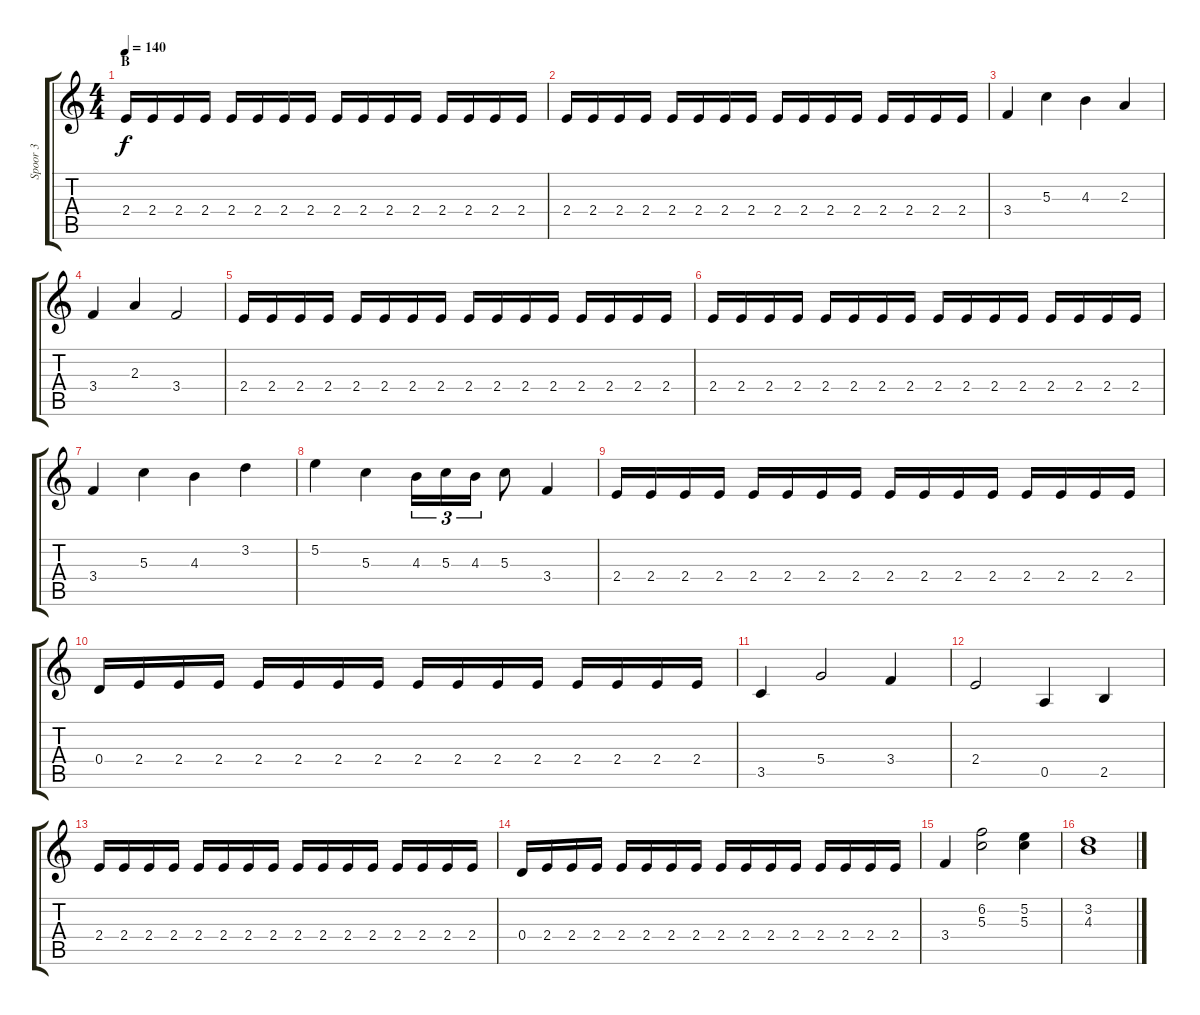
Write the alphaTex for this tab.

\track ("Spoor 3" "Spoor 3") {instrument electricguitarclean}
\staff {score tabs}
\tuning (E4 B3 G3 D3 A2 E2) {hide}
\ts (4 4)
\section ("" "B")
\tempo 140
\clef g2
\ks c
2.4.16{dy f volume 16} 2.4.16 2.4.16 2.4.16 2.4.16 2.4.16 2.4.16 2.4.16 2.4.16 2.4.16 2.4.16 2.4.16 2.4.16 2.4.16 2.4.16 2.4.16 |
2.4.16 2.4.16 2.4.16 2.4.16 2.4.16 2.4.16 2.4.16 2.4.16 2.4.16 2.4.16 2.4.16 2.4.16 2.4.16 2.4.16 2.4.16 2.4.16 |
3.4.4 5.3.4 4.3.4 2.3.4 |
3.4.4 2.3.4 3.4.2 |
2.4.16 2.4.16 2.4.16 2.4.16 2.4.16 2.4.16 2.4.16 2.4.16 2.4.16 2.4.16 2.4.16 2.4.16 2.4.16 2.4.16 2.4.16 2.4.16 |
2.4.16 2.4.16 2.4.16 2.4.16 2.4.16 2.4.16 2.4.16 2.4.16 2.4.16 2.4.16 2.4.16 2.4.16 2.4.16 2.4.16 2.4.16 2.4.16 |
3.4.4 5.3.4 4.3.4 3.2.4 |
5.2.4 5.3.4 4.3.16{tu (3 2)} 5.3.16{tu (3 2)} 4.3.16{tu (3 2)} 5.3.8 3.4.4 |
2.4.16 2.4.16 2.4.16 2.4.16 2.4.16 2.4.16 2.4.16 2.4.16 2.4.16 2.4.16 2.4.16 2.4.16 2.4.16 2.4.16 2.4.16 2.4.16 |
0.4.16 2.4.16 2.4.16 2.4.16 2.4.16 2.4.16 2.4.16 2.4.16 2.4.16 2.4.16 2.4.16 2.4.16 2.4.16 2.4.16 2.4.16 2.4.16 |
3.5.4 5.4.2 3.4.4 |
2.4.2 0.5.4 2.5.4 |
2.4.16 2.4.16 2.4.16 2.4.16 2.4.16 2.4.16 2.4.16 2.4.16 2.4.16 2.4.16 2.4.16 2.4.16 2.4.16 2.4.16 2.4.16 2.4.16 |
0.4.16 2.4.16 2.4.16 2.4.16 2.4.16 2.4.16 2.4.16 2.4.16 2.4.16 2.4.16 2.4.16 2.4.16 2.4.16 2.4.16 2.4.16 2.4.16 |
3.4.4 (6.2 5.3).2 (5.2 5.3).4 |
(3.2 4.3).1
